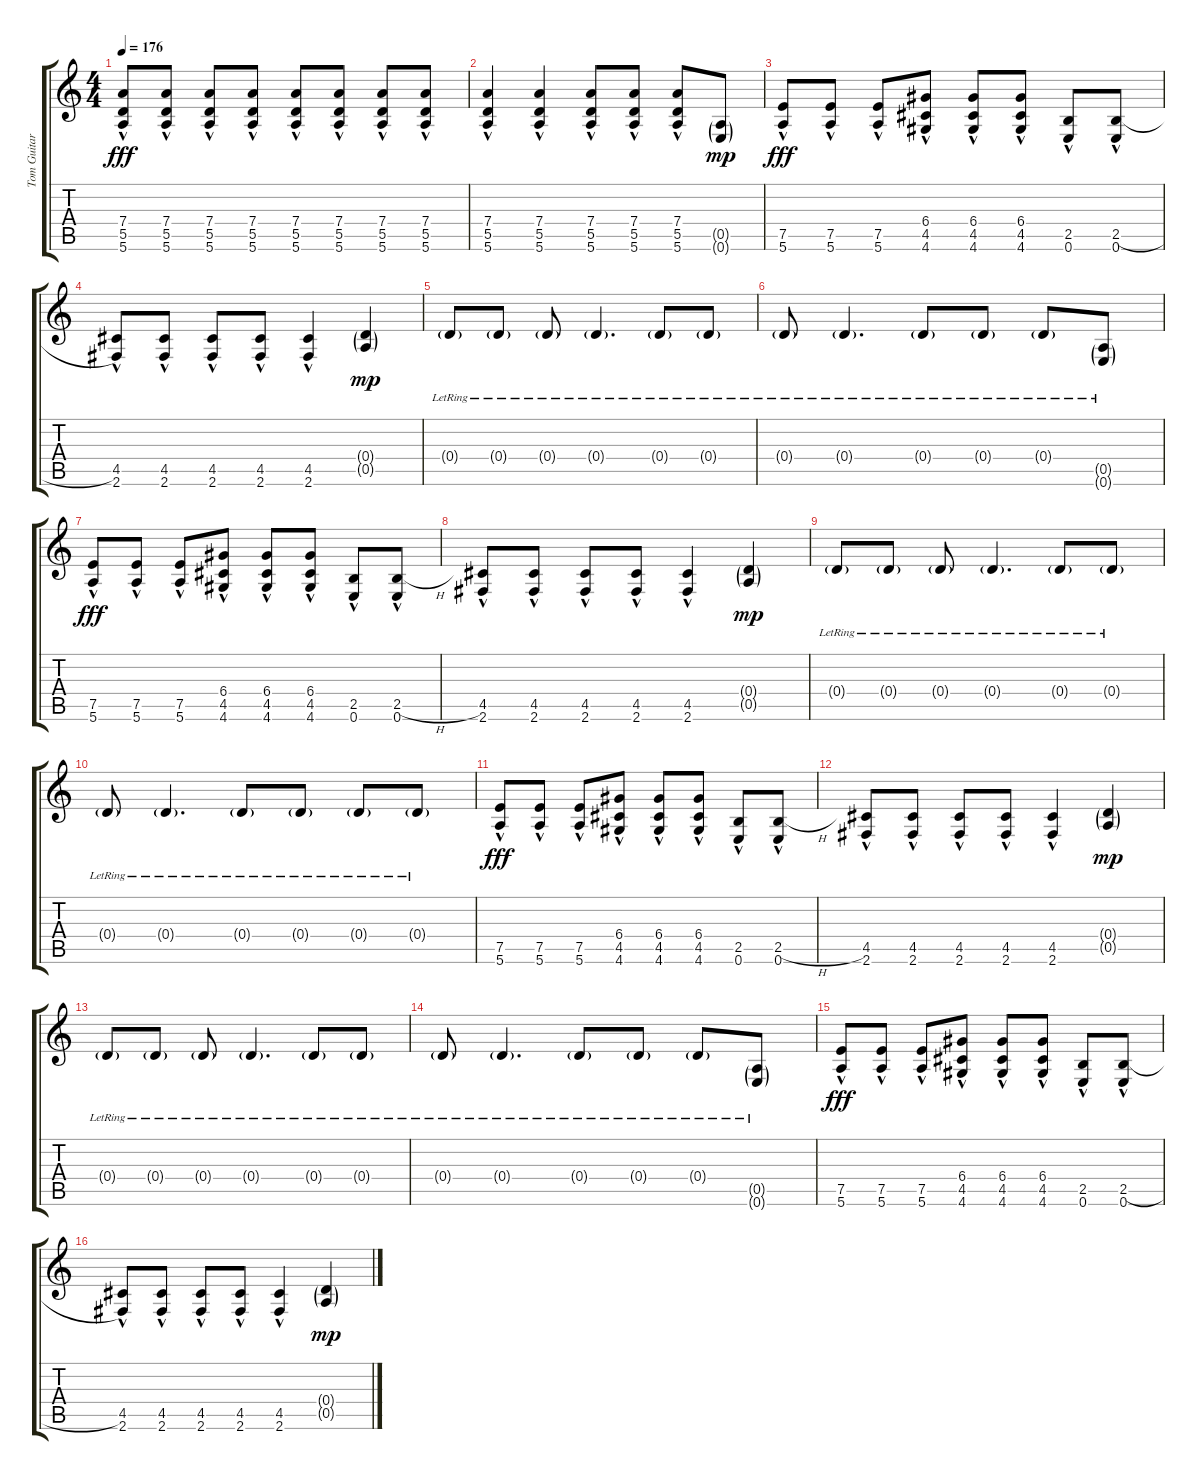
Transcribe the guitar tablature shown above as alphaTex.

\track ("Tom Guitar1" "Tom Guitar") {instrument distortionguitar}
\staff {score tabs}
\tuning (E4 B3 G3 D3 A2 E2) {hide}
\ts (4 4)
\tempo 176
\clef g2
\ks c
(7.4{hac} 5.5{hac} 5.6{hac}).8{dy fff} (7.4{hac} 5.5{hac} 5.6{hac}).8 (7.4{hac} 5.5{hac} 5.6{hac}).8 (7.4{hac} 5.5{hac} 5.6{hac}).8 (7.4{hac} 5.5{hac} 5.6{hac}).8 (7.4{hac} 5.5{hac} 5.6{hac}).8 (7.4{hac} 5.5{hac} 5.6{hac}).8 (7.4{hac} 5.5{hac} 5.6{hac}).8 |
(7.4{hac} 5.5{hac} 5.6{hac}).4 (7.4{hac} 5.5{hac} 5.6{hac}).4 (7.4{hac} 5.5{hac} 5.6{hac}).8 (7.4{hac} 5.5{hac} 5.6{hac}).8 (7.4{hac} 5.5{hac} 5.6{hac}).8 (0.5{g} 0.6{g}).8{dy mp} |
(7.5{hac} 5.6{hac}).8{dy fff} (7.5{hac} 5.6{hac}).8 (7.5{hac} 5.6{hac}).8 (6.4{hac} 4.5{hac} 4.6{hac}).8 (6.4{hac} 4.5{hac} 4.6{hac}).8 (6.4{hac} 4.5{hac} 4.6{hac}).8 (2.5{hac} 0.6{hac}).8 (2.5{h hac} 0.6{hac}).8 |
(4.5{hac} 2.6{hac}).8 (4.5{hac} 2.6{hac}).8 (4.5{hac} 2.6{hac}).8 (4.5{hac} 2.6{hac}).8 (4.5{hac} 2.6{hac}).4 (0.4{g} 0.5{g}).4{dy mp} |
0.4{g lr}.8 0.4{g lr}.8 0.4{g lr}.8 0.4{g lr}.4{d} 0.4{g lr}.8 0.4{g lr}.8 |
0.4{g lr}.8 0.4{g lr}.4{d} 0.4{g lr}.8 0.4{g lr}.8 0.4{g lr}.8 (0.5{g lr} 0.6{g lr}).8 |
(7.5{hac} 5.6{hac}).8{dy fff} (7.5{hac} 5.6{hac}).8 (7.5{hac} 5.6{hac}).8 (6.4{hac} 4.5{hac} 4.6{hac}).8 (6.4{hac} 4.5{hac} 4.6{hac}).8 (6.4{hac} 4.5{hac} 4.6{hac}).8 (2.5{hac} 0.6{hac}).8 (2.5{h hac} 0.6{hac}).8 |
(4.5{hac} 2.6{hac}).8 (4.5{hac} 2.6{hac}).8 (4.5{hac} 2.6{hac}).8 (4.5{hac} 2.6{hac}).8 (4.5{hac} 2.6{hac}).4 (0.4{g} 0.5{g}).4{dy mp} |
0.4{g lr}.8 0.4{g lr}.8 0.4{g lr}.8 0.4{g lr}.4{d} 0.4{g lr}.8 0.4{g lr}.8 |
0.4{g lr}.8 0.4{g lr}.4{d} 0.4{g lr}.8 0.4{g lr}.8 0.4{g lr}.8 0.4{g lr}.8 |
(7.5{hac} 5.6{hac}).8{dy fff} (7.5{hac} 5.6{hac}).8 (7.5{hac} 5.6{hac}).8 (6.4{hac} 4.5{hac} 4.6{hac}).8 (6.4{hac} 4.5{hac} 4.6{hac}).8 (6.4{hac} 4.5{hac} 4.6{hac}).8 (2.5{hac} 0.6{hac}).8 (2.5{h hac} 0.6{hac}).8 |
(4.5{hac} 2.6{hac}).8 (4.5{hac} 2.6{hac}).8 (4.5{hac} 2.6{hac}).8 (4.5{hac} 2.6{hac}).8 (4.5{hac} 2.6{hac}).4 (0.4{g} 0.5{g}).4{dy mp} |
0.4{g lr}.8 0.4{g lr}.8 0.4{g lr}.8 0.4{g lr}.4{d} 0.4{g lr}.8 0.4{g lr}.8 |
0.4{g lr}.8 0.4{g lr}.4{d} 0.4{g lr}.8 0.4{g lr}.8 0.4{g lr}.8 (0.5{g lr} 0.6{g lr}).8 |
(7.5{hac} 5.6{hac}).8{dy fff} (7.5{hac} 5.6{hac}).8 (7.5{hac} 5.6{hac}).8 (6.4{hac} 4.5{hac} 4.6{hac}).8 (6.4{hac} 4.5{hac} 4.6{hac}).8 (6.4{hac} 4.5{hac} 4.6{hac}).8 (2.5{hac} 0.6{hac}).8 (2.5{h hac} 0.6{hac}).8 |
(4.5{hac} 2.6{hac}).8 (4.5{hac} 2.6{hac}).8 (4.5{hac} 2.6{hac}).8 (4.5{hac} 2.6{hac}).8 (4.5{hac} 2.6{hac}).4 (0.4{g} 0.5{g}).4{dy mp}
